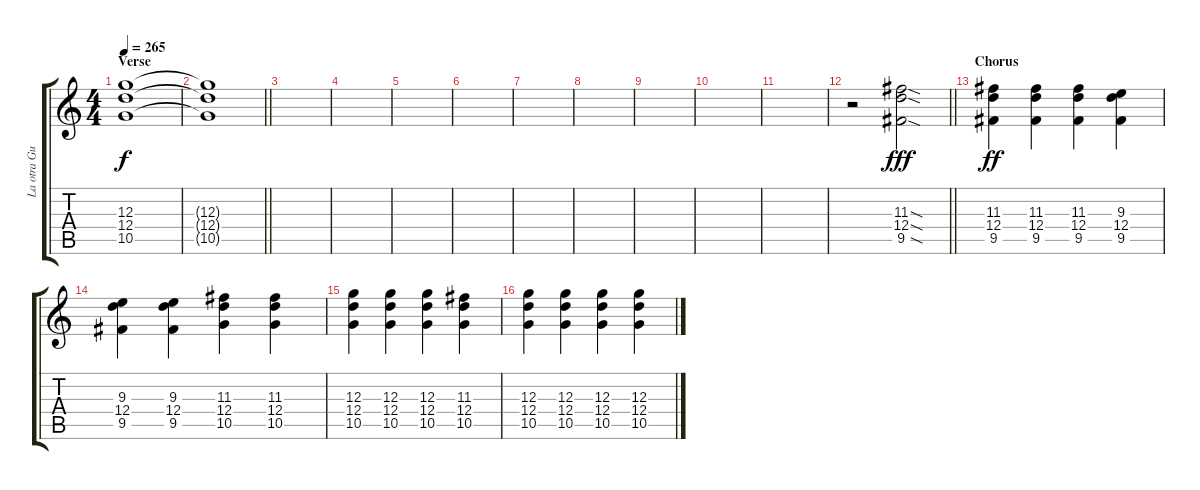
\track ("La otra Guitarra Bulliciosa" "La otra Gu") {instrument distortionguitar}
\staff {score tabs}
\tuning (E4 B3 G3 D3 A2 E2) {hide}
\ts (4 4)
\section ("" "Verse")
\tempo 265
\clef g2
\ks c
(12.3{t} 12.4{t} 10.5{t}).1{dy f} |
\barLineRight lightlight
(12.3{t} 12.4{t} 10.5{t}).1 |
|
|
|
|
|
|
|
|
|
\barLineRight lightlight
r.2 (11.3{sod} 12.4{sod} 9.5{sod}).2{dy fff} |
\section ("" "Chorus")
(11.3 12.4 9.5).4{dy ff} (11.3 12.4 9.5).4 (11.3 12.4 9.5).4 (9.3 12.4 9.5).4 |
(9.3 12.4 9.5).4 (9.3 12.4 9.5).4 (11.3 12.4 10.5).4 (11.3 12.4 10.5).4 |
(12.3 12.4 10.5).4 (12.3 12.4 10.5).4 (12.3 12.4 10.5).4 (11.3 12.4 10.5).4 |
(12.3 12.4 10.5).4 (12.3 12.4 10.5).4 (12.3 12.4 10.5).4 (12.3 12.4 10.5).4
